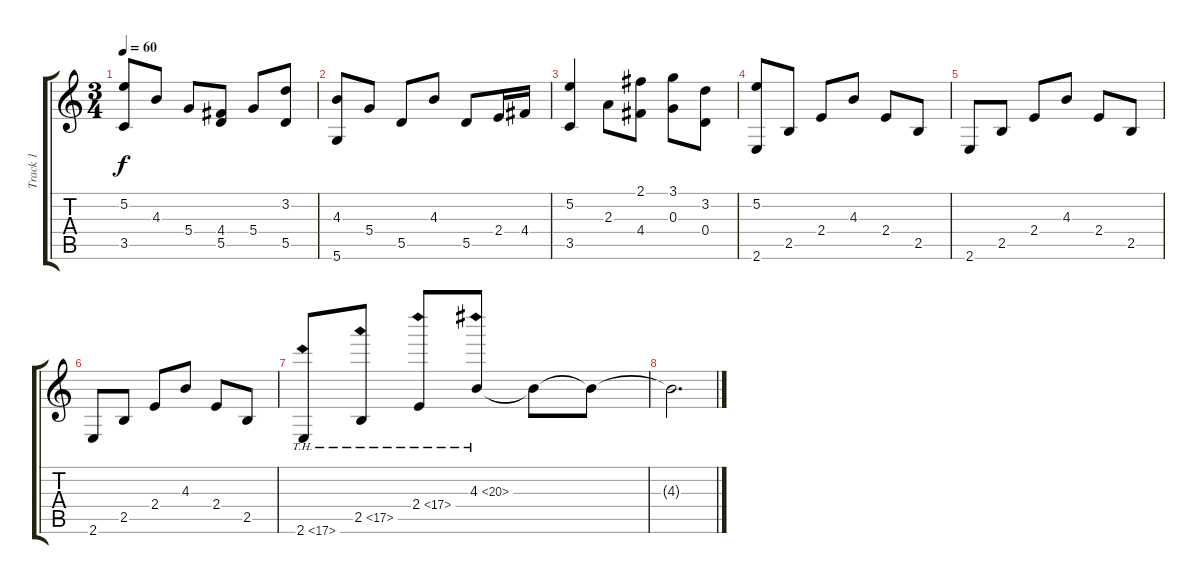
\track ("Track 1" "Track 1") {instrument acousticguitarsteel}
\staff {score tabs}
\tuning (E4 B3 G3 D3 A2 D2) {hide}
\ts (3 4)
\tempo 60
\clef g2
\ks c
(5.2 3.5).8{dy f} 4.3.8 5.4.8 (4.4 5.5).8 5.4.8 (3.2 5.5).8 |
(4.3 5.6).8 5.4.8 5.5.8 4.3.8 5.5.8 2.4.16 4.4.16 |
(5.2 3.5).4 2.3.8 (2.1 4.4).8 (3.1 0.3).8 (3.2 0.4).8 |
(5.2 2.6).8 2.5.8 2.4.8 4.3.8 2.4.8 2.5.8 |
2.6.8 2.5.8 2.4.8 4.3.8 2.4.8 2.5.8 |
2.6.8 2.5.8 2.4.8 4.3.8 2.4.8 2.5.8 |
2.6{th 15}.8 2.5{th 15}.8 2.4{th 15}.8 4.3{th 16}.8 4.3{t}.8 4.3{t}.8 |
4.3{t}.2{d}
